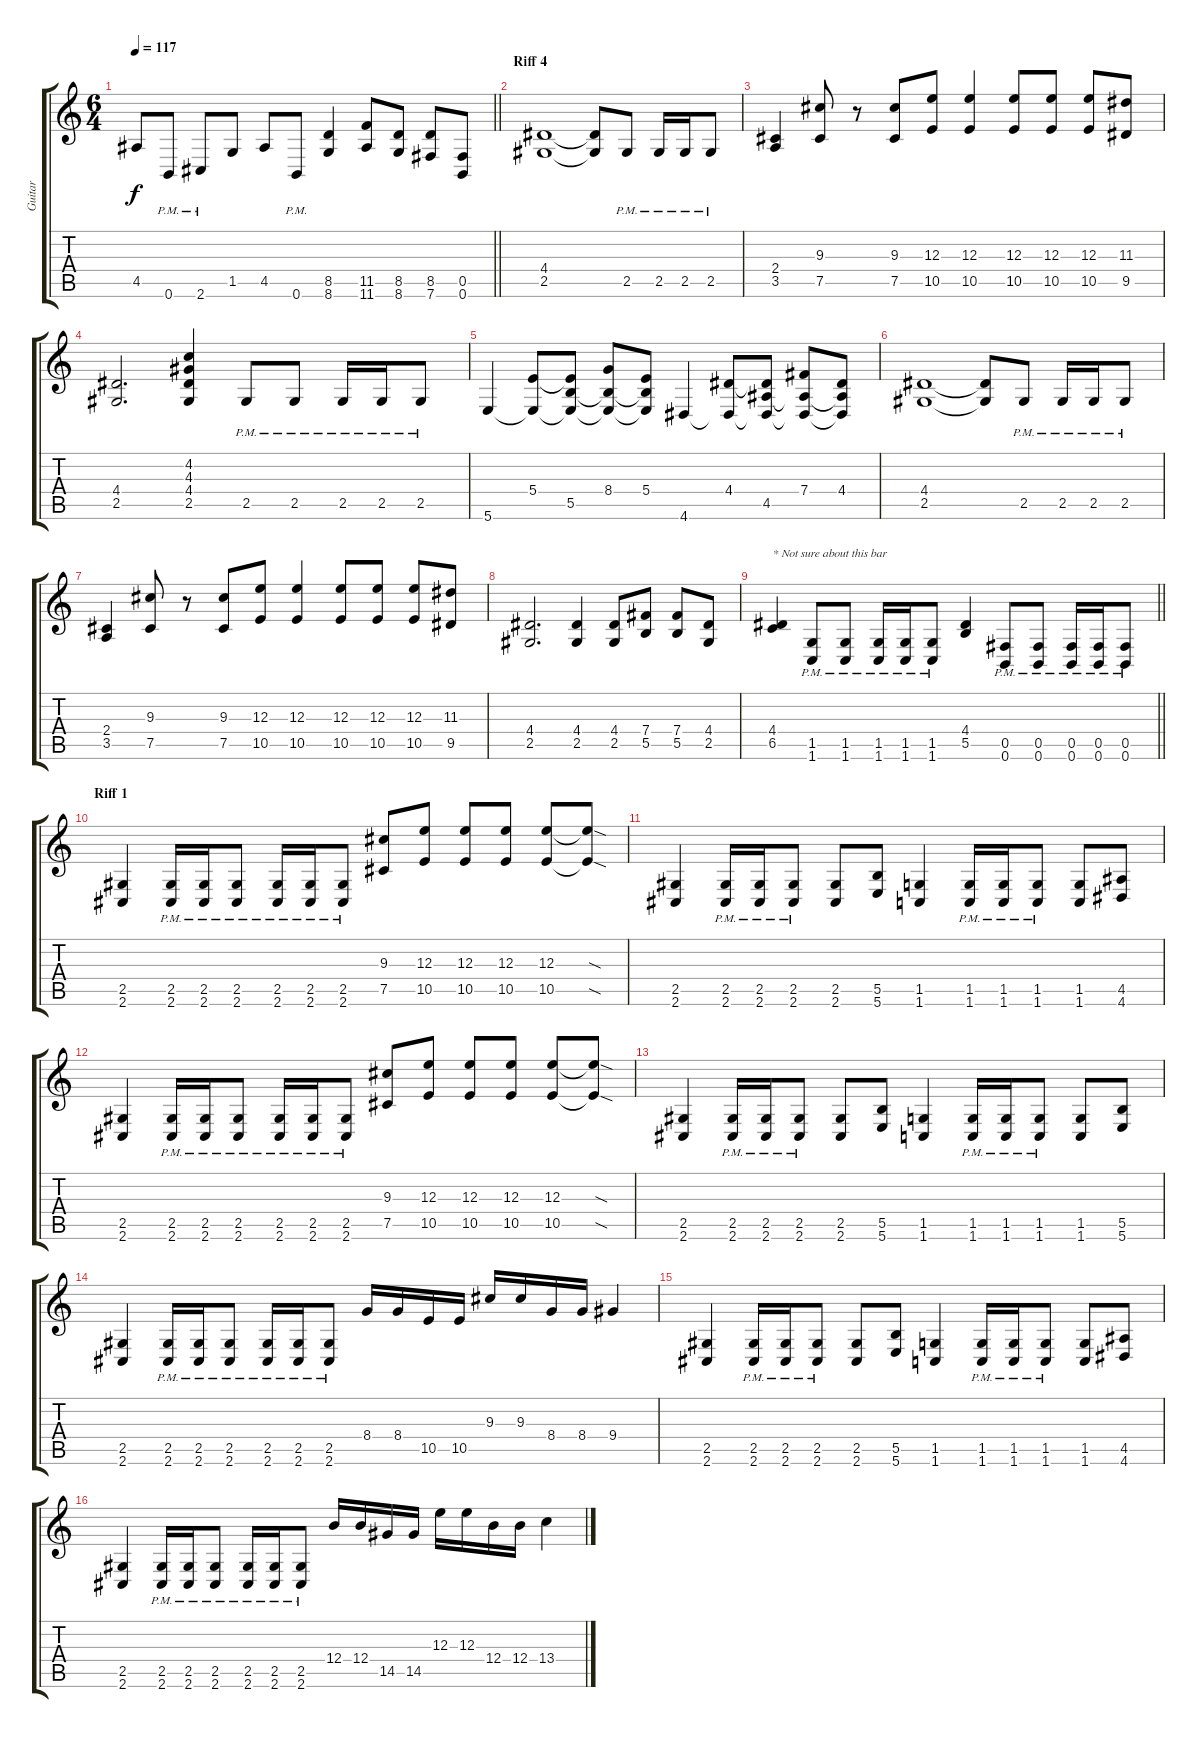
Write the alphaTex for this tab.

\track ("Guitar" "Guitar") {instrument distortionguitar}
\staff {score tabs}
\tuning (Db4 Ab3 E3 B2 Gb2 B1) {hide}
\ts (6 4)
\tempo 117
\clef g2
\barLineRight lightlight
\ks c
4.5.8{dy f} 0.6{pm}.8 2.6{pm}.8 1.5.8 4.5.8 0.6{pm}.8 (8.5 8.6).4 (11.5 11.6).8 (8.5 8.6).8 (8.5 7.6).8 (0.5 0.6).8 |
\section ("" "Riff 4")
(4.4 2.5).1 (4.4{t} 2.5{t}).8 2.5{pm}.8 2.5{pm}.16 2.5{pm}.16 2.5{pm}.8 |
(2.4 3.5).4 (9.3 7.5).8 r.8 (9.3 7.5).8 (12.3 10.5).8 (12.3 10.5).4 (12.3 10.5).8 (12.3 10.5).8 (12.3 10.5).8 (11.3 9.5).8 |
(4.4 2.5).2{d} (4.2 4.3 4.4 2.5).4 2.5{pm}.8 2.5{pm}.8 2.5{pm}.16 2.5{pm}.16 2.5{pm}.8 |
5.6.4 (5.4 5.6{t}).8 (5.4{t} 5.5 5.6{t}).8 (8.4 5.5{t} 5.6{t}).8 (5.4 5.5{t} 5.6{t}).8 4.6.4 (4.4 4.6{t}).8 (4.4{t} 4.5 4.6{t}).8 (7.4 4.5{t} 4.6{t}).8 (4.4 4.5{t} 4.6{t}).8 |
(4.4 2.5).1 (4.4{t} 2.5{t}).8 2.5{pm}.8 2.5{pm}.16 2.5{pm}.16 2.5{pm}.8 |
(2.4 3.5).4 (9.3 7.5).8 r.8 (9.3 7.5).8 (12.3 10.5).8 (12.3 10.5).4 (12.3 10.5).8 (12.3 10.5).8 (12.3 10.5).8 (11.3 9.5).8 |
(4.4 2.5).2{d} (4.4 2.5).4 (4.4 2.5).8 (7.4 5.5).8 (7.4 5.5).8 (4.4 2.5).8 |
\barLineRight lightlight
(4.4 6.5).4{txt "* Not sure about this bar"} (1.5{pm} 1.6{pm}).8 (1.5{pm} 1.6{pm}).8 (1.5{pm} 1.6{pm}).16 (1.5{pm} 1.6{pm}).16 (1.5{pm} 1.6{pm}).8 (4.4 5.5).4 (0.5{pm} 0.6{pm}).8 (0.5{pm} 0.6{pm}).8 (0.5{pm} 0.6{pm}).16 (0.5{pm} 0.6{pm}).16 (0.5{pm} 0.6{pm}).8 |
\section ("" "Riff 1")
(2.5 2.6).4 (2.5{pm} 2.6{pm}).16 (2.5{pm} 2.6{pm}).16 (2.5{pm} 2.6{pm}).8 (2.5{pm} 2.6{pm}).16 (2.5{pm} 2.6{pm}).16 (2.5{pm} 2.6{pm}).8 (9.3 7.5).8 (12.3 10.5).8 (12.3 10.5).8 (12.3 10.5).8 (12.3 10.5).8 (12.3{sod t} 10.5{sod t}).8 |
(2.5 2.6).4 (2.5{pm} 2.6{pm}).16 (2.5{pm} 2.6{pm}).16 (2.5{pm} 2.6{pm}).8 (2.5 2.6).8 (5.5 5.6).8 (1.5 1.6).4 (1.5{pm} 1.6{pm}).16 (1.5{pm} 1.6{pm}).16 (1.5{pm} 1.6{pm}).8 (1.5 1.6).8 (4.5 4.6).8 |
(2.5 2.6).4 (2.5{pm} 2.6{pm}).16 (2.5{pm} 2.6{pm}).16 (2.5{pm} 2.6{pm}).8 (2.5{pm} 2.6{pm}).16 (2.5{pm} 2.6{pm}).16 (2.5{pm} 2.6{pm}).8 (9.3 7.5).8 (12.3 10.5).8 (12.3 10.5).8 (12.3 10.5).8 (12.3 10.5).8 (12.3{sod t} 10.5{sod t}).8 |
(2.5 2.6).4 (2.5{pm} 2.6{pm}).16 (2.5{pm} 2.6{pm}).16 (2.5{pm} 2.6{pm}).8 (2.5 2.6).8 (5.5 5.6).8 (1.5 1.6).4 (1.5{pm} 1.6{pm}).16 (1.5{pm} 1.6{pm}).16 (1.5{pm} 1.6{pm}).8 (1.5 1.6).8 (5.5 5.6).8 |
(2.5 2.6).4 (2.5{pm} 2.6{pm}).16 (2.5{pm} 2.6{pm}).16 (2.5{pm} 2.6{pm}).8 (2.5{pm} 2.6{pm}).16 (2.5{pm} 2.6{pm}).16 (2.5{pm} 2.6{pm}).8 8.4.16 8.4.16 10.5.16 10.5.16 9.3.16 9.3.16 8.4.16 8.4.16 9.4.4 |
(2.5 2.6).4 (2.5{pm} 2.6{pm}).16 (2.5{pm} 2.6{pm}).16 (2.5{pm} 2.6{pm}).8 (2.5 2.6).8 (5.5 5.6).8 (1.5 1.6).4 (1.5{pm} 1.6{pm}).16 (1.5{pm} 1.6{pm}).16 (1.5{pm} 1.6{pm}).8 (1.5 1.6).8 (4.5 4.6).8 |
(2.5 2.6).4 (2.5{pm} 2.6{pm}).16 (2.5{pm} 2.6{pm}).16 (2.5{pm} 2.6{pm}).8 (2.5{pm} 2.6{pm}).16 (2.5{pm} 2.6{pm}).16 (2.5{pm} 2.6{pm}).8 12.4.16 12.4.16 14.5.16 14.5.16 12.3.16 12.3.16 12.4.16 12.4.16 13.4.4
